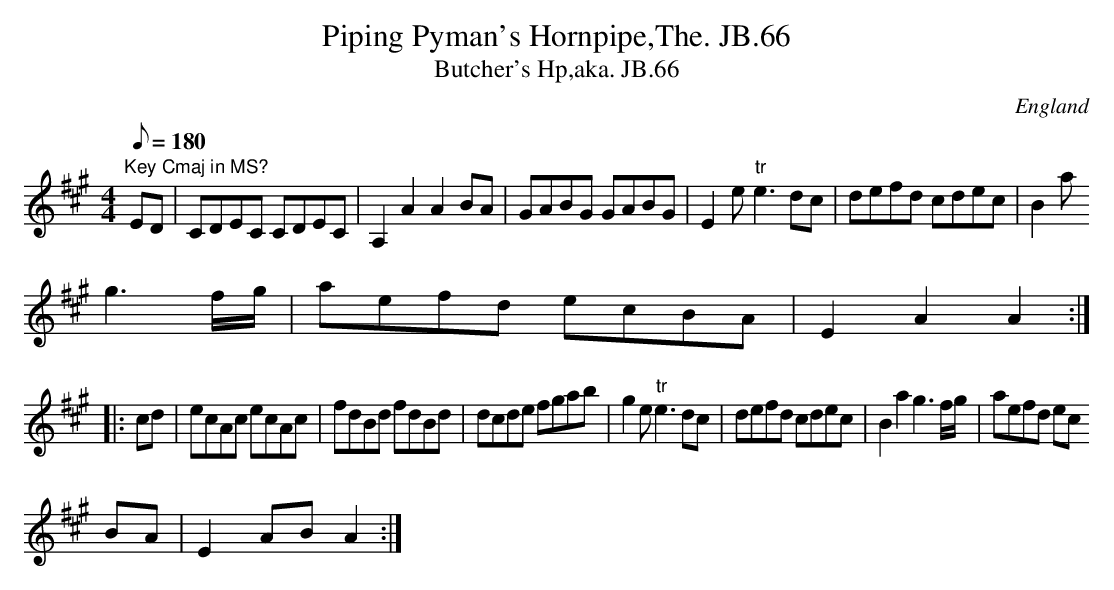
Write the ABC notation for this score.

X:1
T:Piping Pyman's Hornpipe,The. JB.66
T:Butcher's Hp,aka. JB.66
M:4/4
L:1/8
Q:180
O:England
K:A
"Key Cmaj in MS?"ED|CDEC CDEC|A,2A2A2BA|GABG GABG|E2e"tr"e3dc|defd cdec|B2a
2g3f/g/|aefd ecBA|E2A2A2:|
|:cd|ecAc ecAc|fdBd fdBd|dcde fgab|g2e"tr"e3dc|defd cdec|B2a2g3f/g/|aefd ec
BA|E2ABA2:|]
